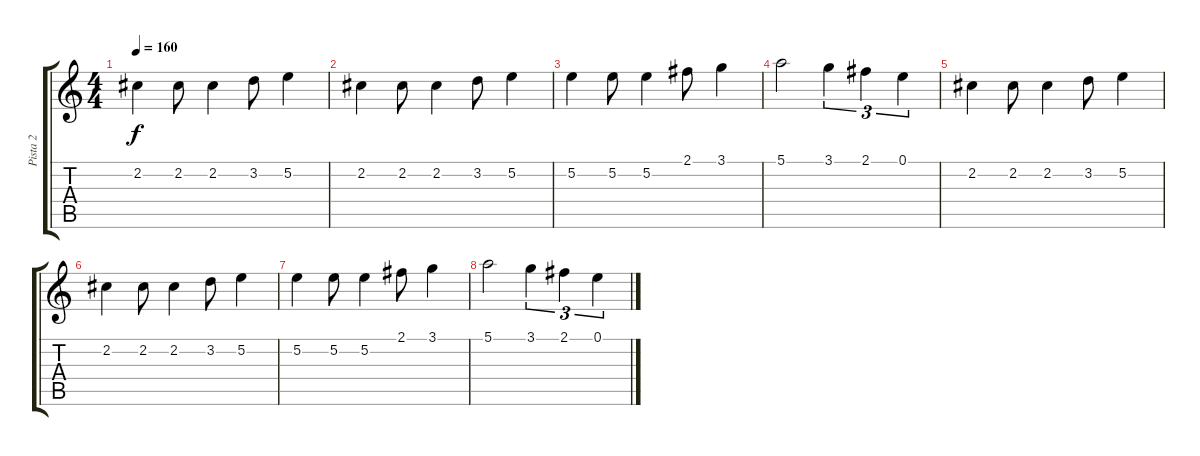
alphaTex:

\track ("Pista 2" "Pista 2") {instrument electricguitarclean}
\staff {score tabs}
\tuning (E4 B3 G3 D3 A2 E2) {hide}
\ts (4 4)
\tempo 160
\clef g2
\ks c
2.2.4{dy f} 2.2.8 2.2.4 3.2.8 5.2.4 |
2.2.4 2.2.8 2.2.4 3.2.8 5.2.4 |
5.2.4 5.2.8 5.2.4 2.1.8 3.1.4 |
5.1.2 3.1.4{tu (3 2)} 2.1.4{tu (3 2)} 0.1.4{tu (3 2)} |
2.2.4 2.2.8 2.2.4 3.2.8 5.2.4 |
2.2.4 2.2.8 2.2.4 3.2.8 5.2.4 |
5.2.4 5.2.8 5.2.4 2.1.8 3.1.4 |
5.1.2 3.1.4{tu (3 2)} 2.1.4{tu (3 2)} 0.1.4{tu (3 2)}
